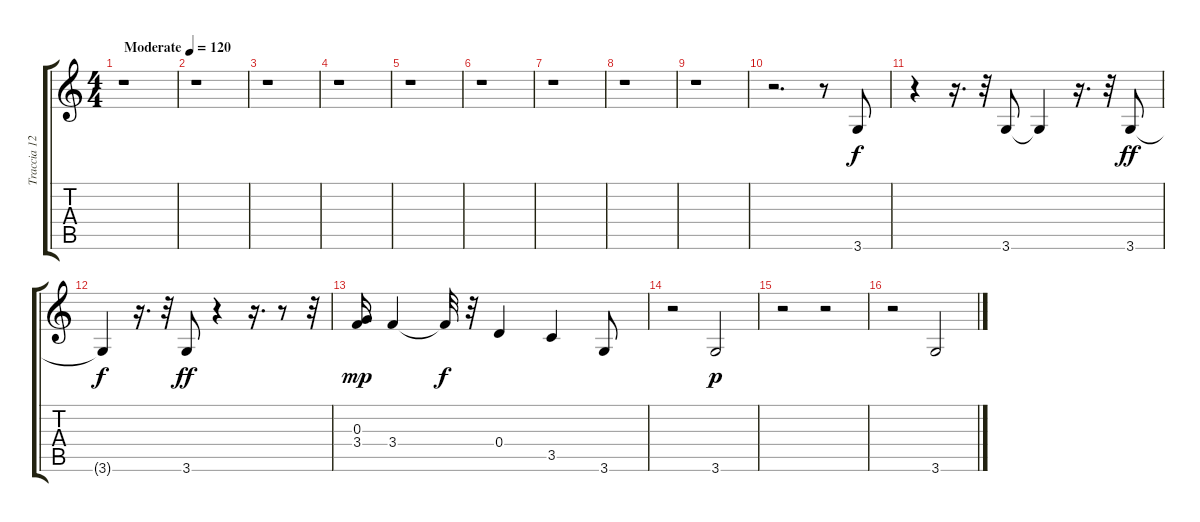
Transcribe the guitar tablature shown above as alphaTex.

\track ("Traccia 12" "Traccia 12") {instrument distortionguitar}
\staff {score tabs}
\tuning (E4 B3 G3 D3 A2 E2) {hide}
\ts (4 4)
\tempo (120 "Moderate")
\clef g2
\ks c
r.1{dy f instrument distortionguitar} |
r.1 |
r.1 |
r.1 |
r.1 |
r.1 |
r.1 |
r.1 |
r.1 |
r.2{d} r.8 3.6.8 |
r.4 r.16{d} r.32 3.6.8 3.6{t}.4 r.16{d} r.32 3.6.8{dy ff} |
3.6{t}.4{dy f} r.16{d} r.32 3.6.8{dy ff} r.4 r.16{d} r.8 r.32 |
(0.3 3.4).16{dy mp} 3.4.4 3.4{t}.32{dy f} r.32 0.4.4 3.5.4 3.6.8 |
r.2 3.6.2{dy p} |
r.2 r.2 |
r.2 3.6.2
